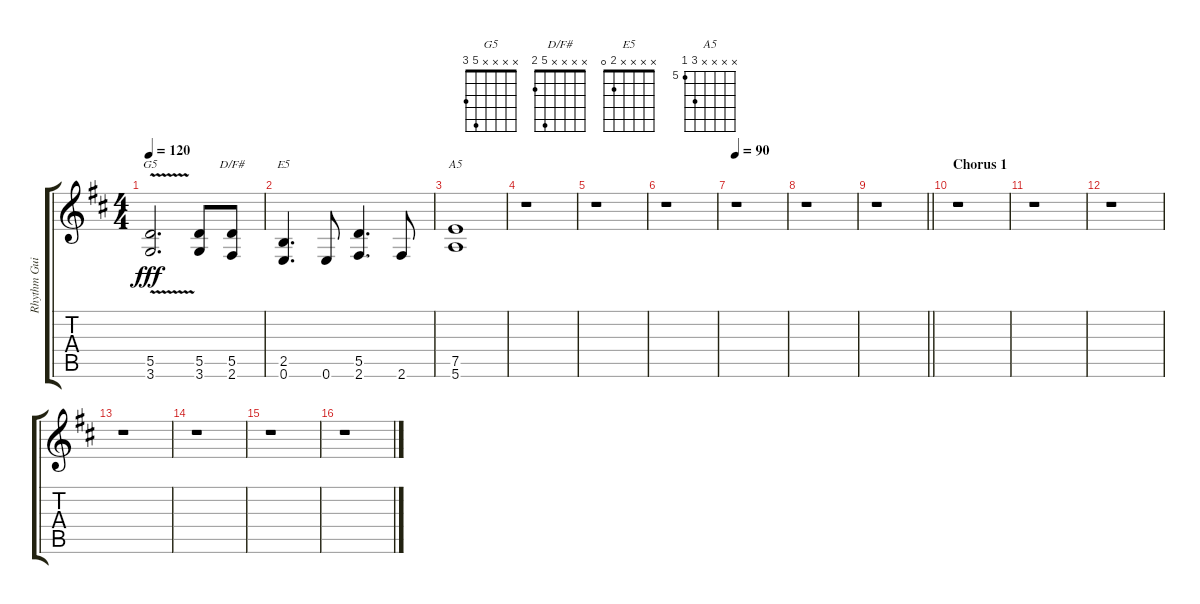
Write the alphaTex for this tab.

\track ("Rhythm Guitar" "Rhythm Gui") {instrument overdrivenguitar}
\staff {score tabs}
\tuning (E4 B3 G3 D3 A2 E2) {hide}
\chord ("G5" x x x x 5 3)
\chord ("D/F#" x x x x 5 2)
\chord ("E5" x x x x 2 0)
\chord ("A5" x x x x 7 5) {firstfret 5}
\ts (4 4)
\tempo 120
\clef g2
\ks d
(5.5 3.6{v}).2{d ch "G5" dy fff} (5.5 3.6).8 (5.5 2.6).8{ch "D/F#"} |
(2.5 0.6).4{d ch "E5"} 0.6.8 (5.5 2.6).4{d} 2.6.8 |
(7.5 5.6).1{ch "A5"} |
r.1 |
r.1 |
r.1 |
\tempo 90
r.1 |
r.1 |
\barLineRight lightlight
r.1 |
\section ("" "Chorus 1")
r.1 |
r.1 |
r.1 |
r.1 |
r.1 |
r.1 |
r.1
